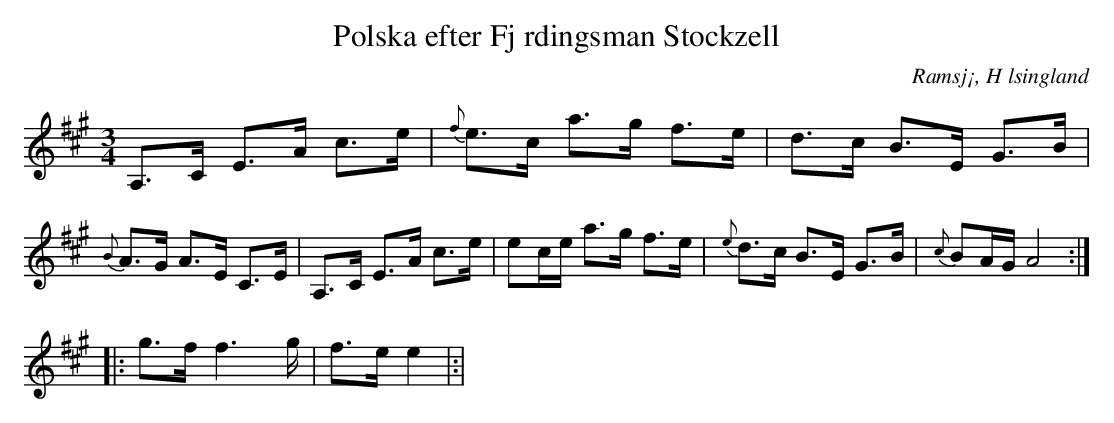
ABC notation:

X:1
T:Polska efter Fj rdingsman Stockzell
O: Ramsj¡, H lsingland
M:3/4
L:1/8
K:A
A,>C E>A c>e|{f}e>c a>g f>e| d>c B>E G>B |{B}A>G A>E C>E|A,>C E>A c>e|ec/e/ a>g f>e| {e}d>c B>E G>B |{c}BA/G/ A4:|
|:g>f f2>g|f>e e2 |:|
